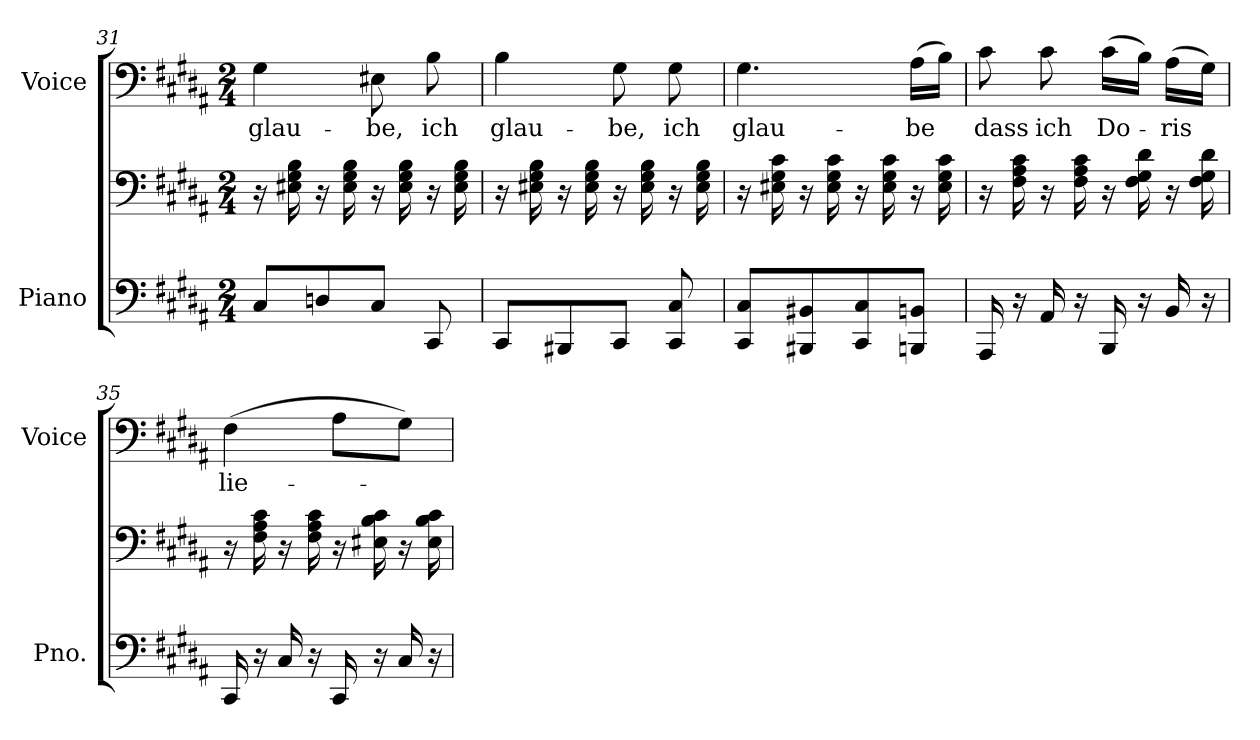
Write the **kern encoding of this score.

**kern	**kern	**kern	**text
*part2	*part2	*part1	*part1
*staff3	*staff2	*staff1	*staff1
*I"Piano	*	*I"Voice	*
*I'Pno.	*	*I'Voice	*
*clefF4	*clefF4	*clefF4	*
*k[f#c#g#d#a#]	*k[f#c#g#d#a#]	*k[f#c#g#d#a#]	*
*B:	*B:	*B:	*
*M2/4	*M2/4	*M2/4	*
=31	=31	=31	=31
!	!	!	!LO:LY:b:color=#000000
8C#i/L	16r	4G#i\	glau-
.	16E#Xi\ 16G#i 16Bi	.	.
8Dni/	16r	.	.
.	16E#i\ 16G#i 16Bi	.	.
!	!	!	!LO:LY:b:color=#000000
8C#i/J	16r	8E#Xi\	-be,
.	16E#i\ 16G#i 16Bi	.	.
!	!	!	!LO:LY:b:color=#000000
8CC#i/	16r	8Bi\	ich
.	16E#i\ 16G#i 16Bi	.	.
=32	=32	=32	=32
!	!	!	!LO:LY:b:color=#000000
8CC#i/L	16r	4Bi\	glau-
.	16E#Xi\ 16G#i 16Bi	.	.
8BBB#Xi/	16r	.	.
.	16E#i\ 16G#i 16Bi	.	.
!	!	!	!LO:LY:b:color=#000000
8CC#i/J	16r	8G#i\	-be,
.	16E#i\ 16G#i 16Bi	.	.
!	!	!	!LO:LY:b:color=#000000
8CC#i/ 8C#i	16r	8G#i\	ich
.	16E#i\ 16G#i 16Bi	.	.
=33	=33	=33	=33
!	!	!	!LO:LY:b:color=#000000
8CC#i/ 8C#iL	16r	4.G#i\	glau-
.	16E#Xi\ 16G#i 16c#i	.	.
8BBB#Xi/ 8BB#Xi	16r	.	.
.	16E#i\ 16G#i 16c#i	.	.
8CC#i/ 8C#i	16r	.	.
.	16E#i\ 16G#i 16c#i	.	.
!	!	!	!LO:LY:b:color=#000000
8BBBni/ 8BBniJ	16r	(16A#i\LL	-be
.	16E#i\ 16G#i 16c#i	16Bi\JJ)	.
!!LO:PB:g=z
=34	=34	=34	=34
!	!	!	!LO:LY:b:color=#000000
16AAA#i/	16r	8c#i\	dass
16r	16F#i\ 16A#i 16c#i	.	.
!	!	!	!LO:LY:b:color=#000000
16AA#i/	16r	8c#i\	ich
16r	16F#i\ 16A#i 16c#i	.	.
!	!	!	!LO:LY:b:color=#000000
16BBBi/	16r	(16c#i\LL	Do-
16r	16F#i\ 16G#i 16d#i	16Bi\JJ)	.
!	!	!	!LO:LY:b:color=#000000
16BBi/	16r	(16A#i\LL	-ris
16r	16F#i\ 16G#i 16d#i	16G#i\JJ)	.
=35	=35	=35	=35
!	!	!	!LO:LY:b:color=#000000
16CC#i/	16r	(4F#i\	lie-
16r	16F#i\ 16A#i 16c#i	.	.
16C#i/	16r	.	.
16r	16F#i\ 16A#i 16c#i	.	.
16CC#i/	16r	8A#i\L	.
16r	16E#Xi\ 16Bi 16c#i	.	.
16C#i/	16r	8G#i\J)	.
16r	16E#i\ 16Bi 16c#i	.	.
=	=	=	=
*-	*-	*-	*-
